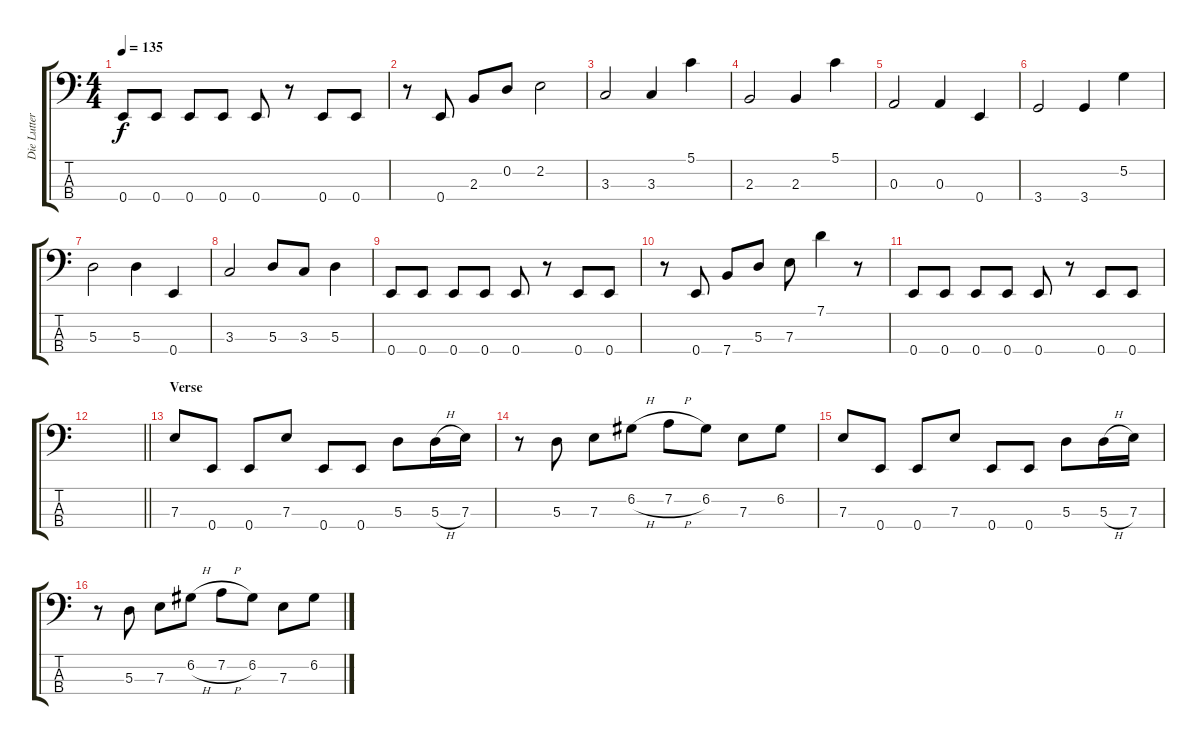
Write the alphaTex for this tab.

\track ("Die Lutter" "Die Lutter") {instrument electricbasspick}
\staff {score tabs}
\tuning (G2 D2 A1 E1) {hide}
\ts (4 4)
\tempo 135
\clef f4
\ks c
0.4.8{dy f} 0.4.8 0.4.8 0.4.8 0.4.8 r.8 0.4.8 0.4.8 |
r.8 0.4.8 2.3.8 0.2.8 2.2.2 |
3.3.2 3.3.4 5.1.4 |
2.3.2 2.3.4 5.1.4 |
0.3.2 0.3.4 0.4.4 |
3.4.2 3.4.4 5.2.4 |
5.3.2 5.3.4 0.4.4 |
3.3.2 5.3.8 3.3.8 5.3.4 |
0.4.8 0.4.8 0.4.8 0.4.8 0.4.8 r.8 0.4.8 0.4.8 |
r.8 0.4.8 7.4.8 5.3.8 7.3.8 7.1.4 r.8 |
0.4.8 0.4.8 0.4.8 0.4.8 0.4.8 r.8 0.4.8 0.4.8 |
\barLineRight lightlight
|
\section ("" "Verse")
7.3.8 0.4.8 0.4.8 7.3.8 0.4.8 0.4.8 5.3.8 5.3{h}.16 7.3.16 |
r.8 5.3.8 7.3.8 6.2{h}.8 7.2{h}.8 6.2.8 7.3.8 6.2.8 |
7.3.8 0.4.8 0.4.8 7.3.8 0.4.8 0.4.8 5.3.8 5.3{h}.16 7.3.16 |
r.8 5.3.8 7.3.8 6.2{h}.8 7.2{h}.8 6.2.8 7.3.8 6.2.8
